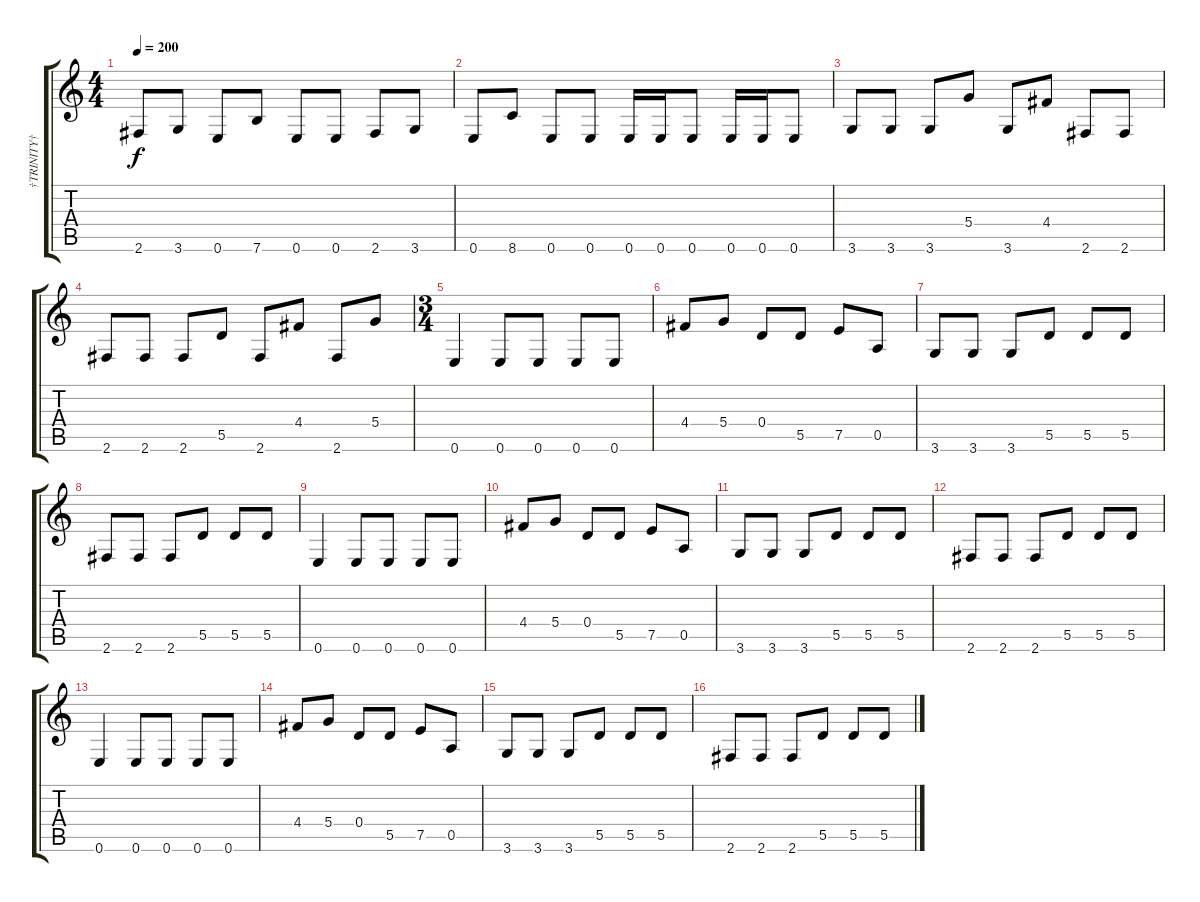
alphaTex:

\track ("†TRINITY†" "†TRINITY†") {instrument distortionguitar}
\staff {score tabs}
\tuning (E4 B3 G3 D3 A2 E2) {hide}
\ts (4 4)
\tempo 200
\clef g2
\ks c
2.6.8{dy f} 3.6.8 0.6.8 7.6.8 0.6.8 0.6.8 2.6.8 3.6.8 |
0.6.8 8.6.8 0.6.8 0.6.8 0.6.16 0.6.16 0.6.8 0.6.16 0.6.16 0.6.8 |
3.6.8 3.6.8 3.6.8 5.4.8 3.6.8 4.4.8 2.6.8 2.6.8 |
2.6.8 2.6.8 2.6.8 5.5.8 2.6.8 4.4.8 2.6.8 5.4.8 |
\ts (3 4)
0.6.4 0.6.8 0.6.8 0.6.8 0.6.8 |
4.4.8 5.4.8 0.4.8 5.5.8 7.5.8 0.5.8 |
3.6.8 3.6.8 3.6.8 5.5.8 5.5.8 5.5.8 |
2.6.8 2.6.8 2.6.8 5.5.8 5.5.8 5.5.8 |
0.6.4 0.6.8 0.6.8 0.6.8 0.6.8 |
4.4.8 5.4.8 0.4.8 5.5.8 7.5.8 0.5.8 |
3.6.8 3.6.8 3.6.8 5.5.8 5.5.8 5.5.8 |
2.6.8 2.6.8 2.6.8 5.5.8 5.5.8 5.5.8 |
0.6.4 0.6.8 0.6.8 0.6.8 0.6.8 |
4.4.8 5.4.8 0.4.8 5.5.8 7.5.8 0.5.8 |
3.6.8 3.6.8 3.6.8 5.5.8 5.5.8 5.5.8 |
2.6.8 2.6.8 2.6.8 5.5.8 5.5.8 5.5.8
